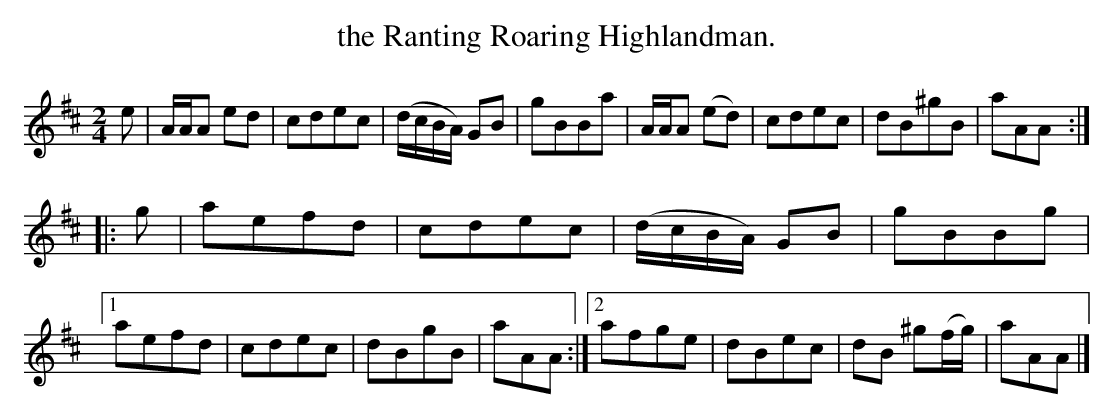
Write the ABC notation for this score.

X:1
T:the Ranting Roaring Highlandman.
M:2/4
L:1/8
K:AMix
e |A/A/A  ed |cdec|(d/c/B/A/) GB     |gBBa|\
   A/A/A (ed)|cdec| dB^gB            |aAA::
g |aefd      |cdec|(d/c/B/A/) GB     |gBBg|
[1 aefd      |cdec| dBgB             |aAA:|\
[2 afge      |dBec| dB       ^g(f/g/)|aAA|]
